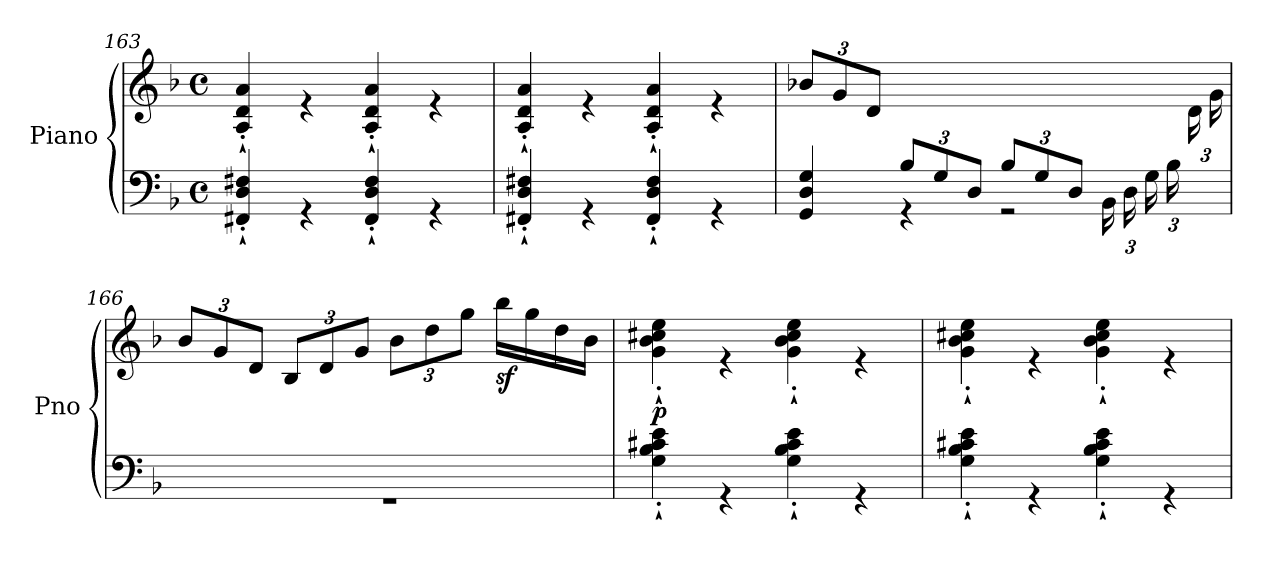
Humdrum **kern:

**kern	**kern	**dynam
*part1	*part1	*part1
*staff2	*staff1	*staff1/2
*I"Piano	*	*
*I'Pno	*	*
*clefF4	*clefG2	*
*k[b-]	*k[b-]	*
*M4/4	*M4/4	*
*met(c)	*met(c)	*
=163	=163	=163
*^	*^	*
1ryy	4FF#X/'` 4D/'` 4F#X/'`	1ryy	4A/'` 4d/'` 4a/'`	.
.	4r	.	4r	.
.	4FF#/'` 4D/'` 4F#/'`	.	4A/'` 4d/'` 4a/'`	.
.	4r	.	4r	.
!!LO:LB:g=z	!!
=164	=164	=164	=164	=164
1ryy	4FF#X/'` 4D/'` 4F#X/'`	1ryy	4A/'` 4d/'` 4a/'`	.
.	4r	.	4r	.
.	4FF#/'` 4D/'` 4F#/'`	.	4A/'` 4d/'` 4a/'`	.
.	4r	.	4r	.
=165	=165	=165	=165	=165
*	*^	*	*	*
*	*	*	*	*Xbrackettup	*
1ryy	4GG/ 4D/ 4G/	4ryy	1ryy	12b-X/L	.
.	.	.	.	12g/	.
.	.	.	.	12d/J	.
*	*	*Xbrackettup	*	*	*
.	4rGG	12B-/L	.	3%2ryy	.
.	.	12G/	.	.	.
.	.	12D/J	.	.	.
.	2rGG	12B-/L	.	.	.
.	.	12G/	.	.	.
.	.	12D/J	.	.	.
.	.	24BB-\	.	.	.
.	.	24D\	.	.	.
.	.	24G\	.	.	.
.	.	24B-\	.	.	.
.	.	12ryy	.	24d\	.
.	.	.	.	24g\	.
*	*v	*v	*	*	*
=166	=166	=166	=166	=166
1ryy	1r	1ryy	12b-/L	.
.	.	.	12g/	.
.	.	.	12d/J	.
.	.	.	12B-/L	.
.	.	.	12d/	.
.	.	.	12g/J	.
.	.	.	12b-\L	.
.	.	.	12dd\	.
.	.	.	12gg\J	.
!	!	!	!	!LO:DY:b
.	.	.	16bb-\LL	sf
.	.	.	16gg\	.
.	.	.	16dd\	.
.	.	.	16b-\JJ	.
=167	=167	=167	=167	=167
!	!	!	!	!LO:DY:b
1ryy	4G\'` 4B-\'` 4c#X\'` 4e\'`	1ryy	4g\'` 4b-\'` 4cc#X\'` 4ee\'`	p
.	4r	.	4r	.
.	4G\'` 4B-\'` 4c#\'` 4e\'`	.	4g\'` 4b-\'` 4cc#\'` 4ee\'`	.
.	4r	.	4r	.
!!LO:PB:g=z	!!
=168	=168	=168	=168	=168
1ryy	4G\'` 4B-\'` 4c#X\'` 4e\'`	1ryy	4g\'` 4b-\'` 4cc#X\'` 4ee\'`	.
.	4r	.	4r	.
.	4G\'` 4B-\'` 4c#\'` 4e\'`	.	4g\'` 4b-\'` 4cc#\'` 4ee\'`	.
.	4r	.	4r	.
*v	*v	*	*	*
*	*v	*v	*
=	=	=
*-	*-	*-
